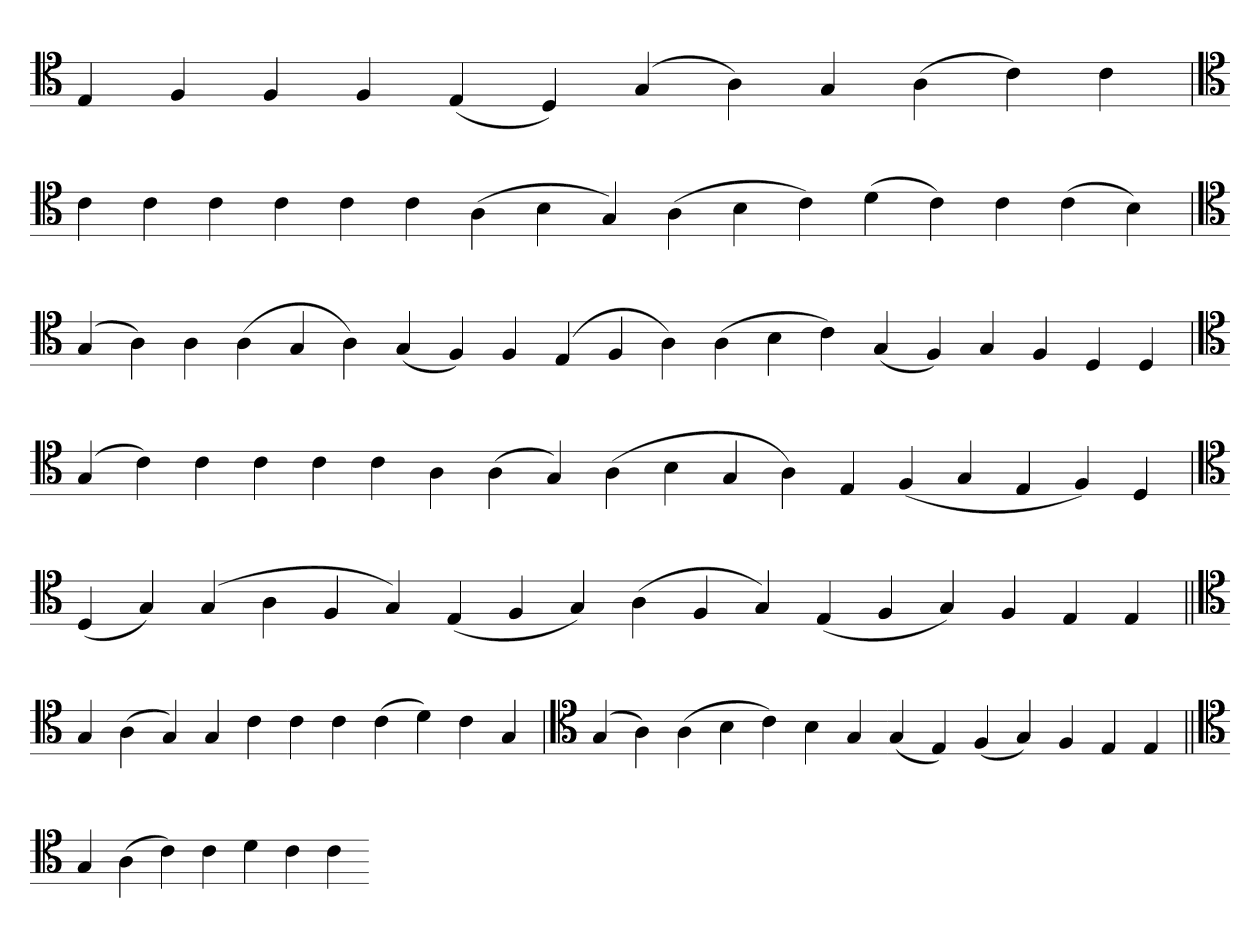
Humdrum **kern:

**kern
*part1
*staff1
*clefC4
=
4E
4F
4F
4F
(4E
4D)
(4G
4A)
4G
(4A
4c)
4c
=`
*clefC4
4c
4c
4c
4c
4c
4c
(4A
4B
4G)
(4A
4B
4c)
(4d
4c)
4c
(4c
4B)
='
*clefC4
(4G
4A)
4A
(4A
4G
4A)
(4G
4F)
4F
(4E
4F
4A)
(4A
4B
4c)
(4G
4F)
4G
4F
4D
4D
=
*clefC4
(4G
4c)
4c
4c
4c
4c
4A
(4A
4G)
(4A
4B
4G
4A)
4E
(4F
4G
4E
4F)
4D
=`
*clefC4
(4D
4G)
(4G
4A
4F
4G)
(4E
4F
4G)
(4A
4F
4G)
(4E
4F
4G)
4F
4E
4E
=||
*clefC4
4G
(4A
4G)
4G
4c
4c
4c
(4c
4d)
4c
4G
=`
*clefC4
(4G
4A)
(4A
4B
4c)
4B
4G
(4G
4E)
(4F
4G)
4F
4E
4E
=||
*clefC4
4G
(4A
4c)
4c
4d
4c
4c
=-
*-
